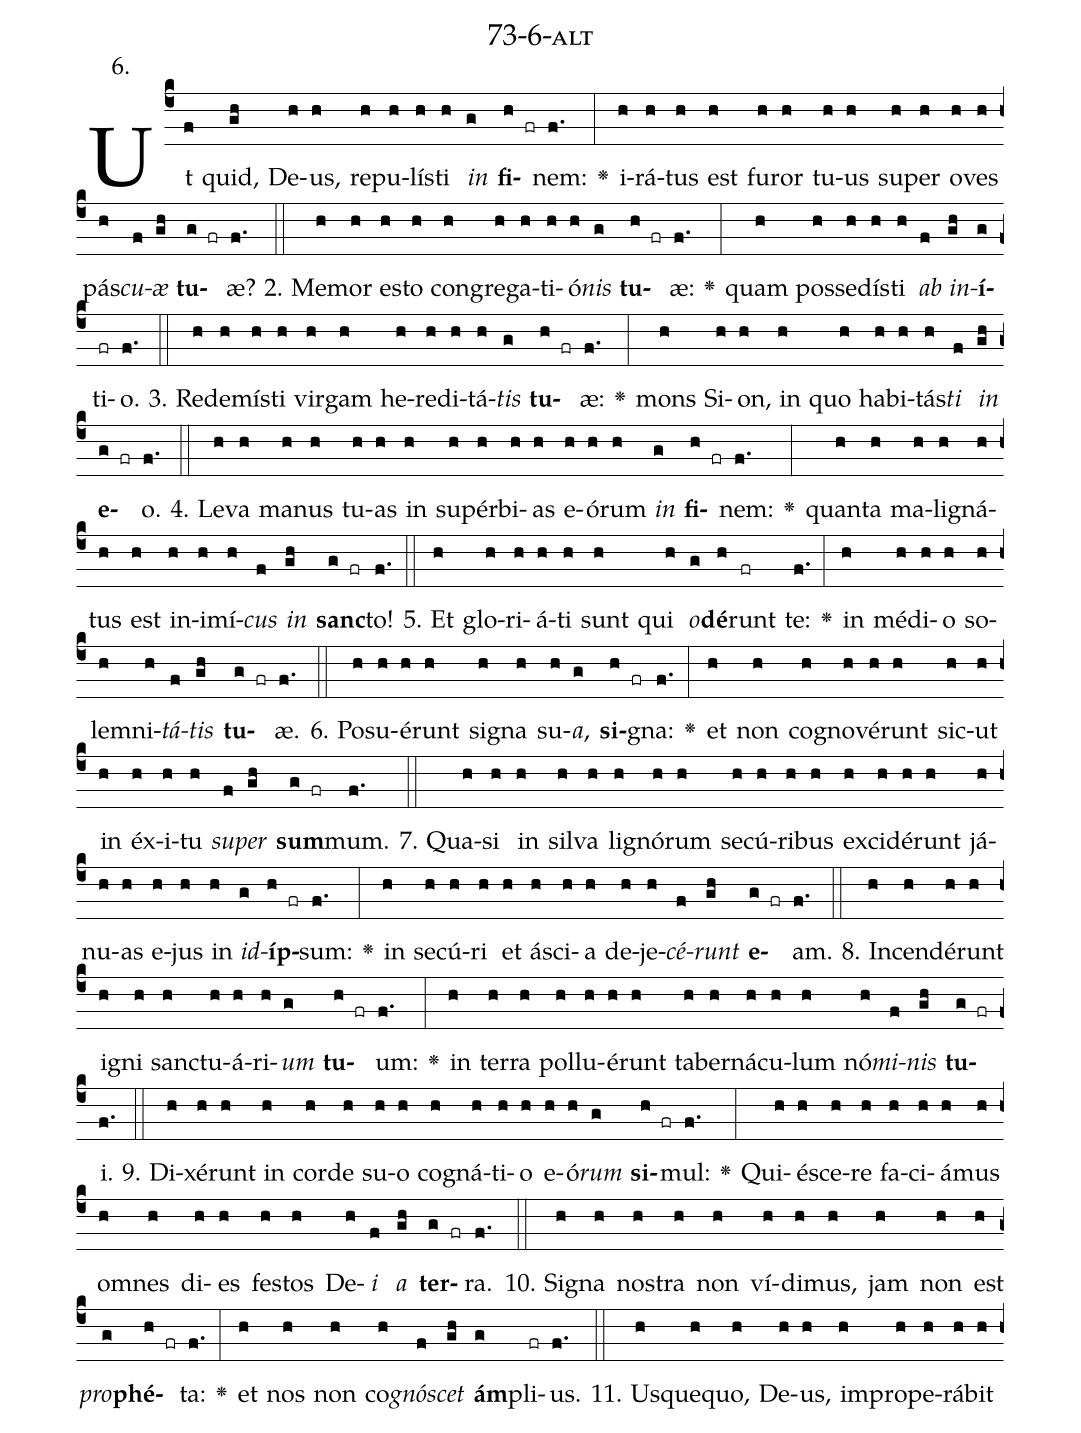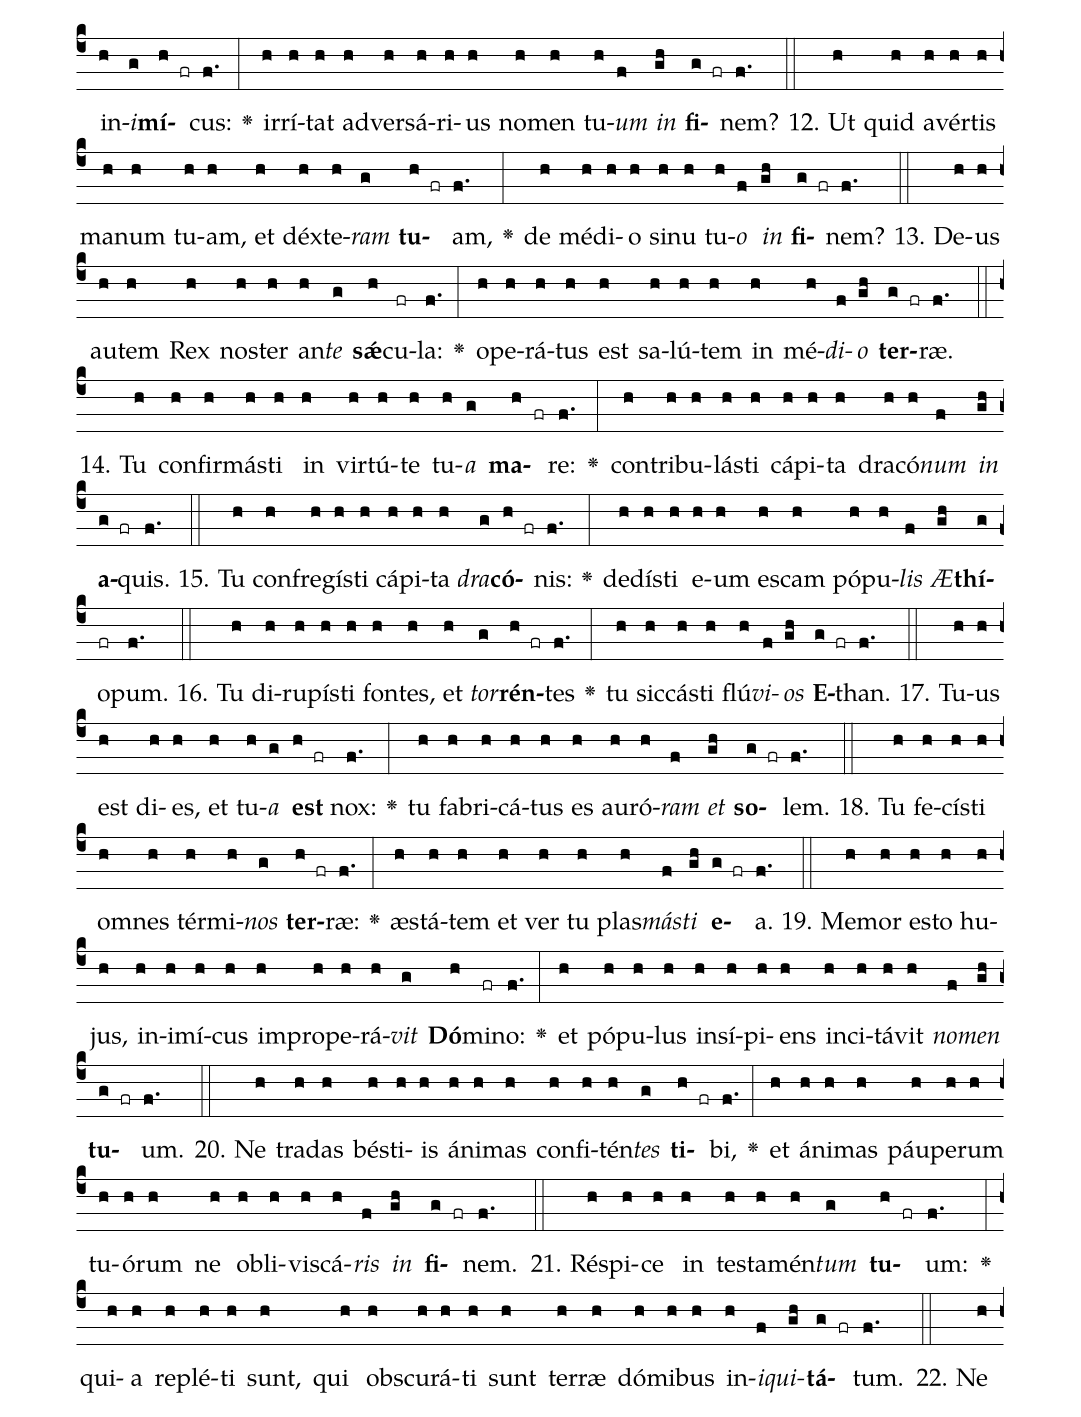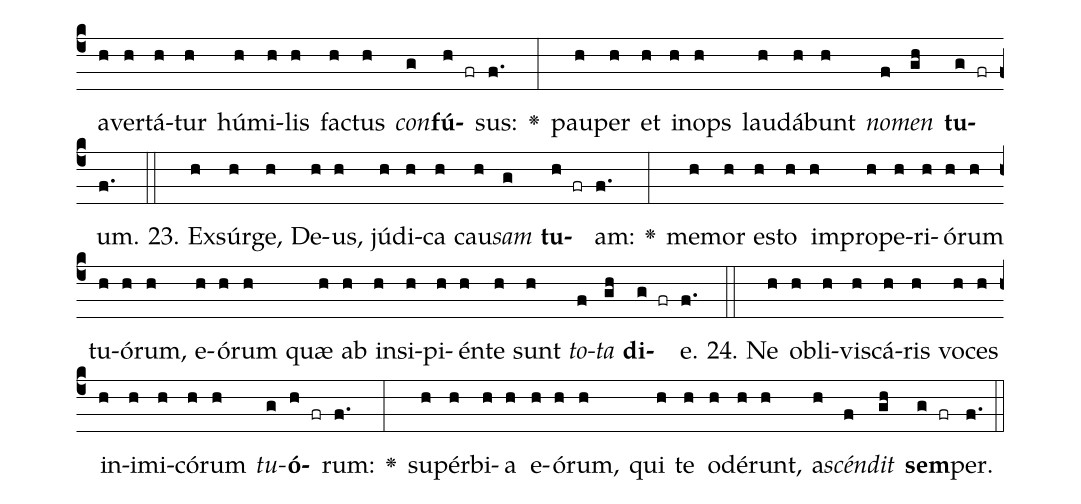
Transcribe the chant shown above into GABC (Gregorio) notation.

name: 73-6-alt;
annotation: 6.;
%%
(c4)Ut(f) quid,(gh) De(h)us,(h) re(h)pu(h)lís(h)ti(h) <i>in</i>(g) <b>fi</b>(h fr)nem:(f.) <v>\greheightstar</v>(:) i(h)rá(h)tus(h) est(h) fu(h)ror(h) tu(h)us(h) su(h)per(h) o(h)ves(h) pás(h)<i>cu</i>(f)<i>æ</i>(gh) <b>tu</b>(g fr)æ?(f.) (::)
2. Me(h)mor(h) es(h)to(h) con(h)gre(h)ga(h)ti(h)ó(h)<i>nis</i>(g) <b>tu</b>(h fr)æ:(f.) <v>\greheightstar</v>(:) quam(h) pos(h)se(h)dís(h)ti(h) <i>ab</i>(f) <i>in</i>(gh)<b>í</b>(g)ti(fr)o.(f.) (::)
3. Red(h)e(h)mís(h)ti(h) vir(h)gam(h) he(h)re(h)di(h)tá(h)<i>tis</i>(g) <b>tu</b>(h fr)æ:(f.) <v>\greheightstar</v>(:) mons(h) Si(h)on,(h) in(h) quo(h) ha(h)bi(h)tás(h)<i>ti</i>(f) <i>in</i>(gh) <b>e</b>(g fr)o.(f.) (::)
4. Le(h)va(h) ma(h)nus(h) tu(h)as(h) in(h) su(h)pér(h)bi(h)as(h) e(h)ó(h)rum(h) <i>in</i>(g) <b>fi</b>(h fr)nem:(f.) <v>\greheightstar</v>(:) quan(h)ta(h) ma(h)li(h)gná(h)tus(h) est(h) in(h)i(h)mí(h)<i>cus</i>(f) <i>in</i>(gh) <b>sanc</b>(g fr)to!(f.) (::)
5. Et(h) glo(h)ri(h)á(h)ti(h) sunt(h) qui(h) <i>o</i>(g)<b>dé</b>(h)runt(fr) te:(f.) <v>\greheightstar</v>(:) in(h) mé(h)di(h)o(h) so(h)lem(h)ni(h)<i>tá</i>(f)<i>tis</i>(gh) <b>tu</b>(g fr)æ.(f.) (::)
6. Po(h)su(h)é(h)runt(h) si(h)gna(h) su(h)<i>a</i>,(g) <b>si</b>(h fr)gna:(f.) <v>\greheightstar</v>(:) et(h) non(h) co(h)gno(h)vé(h)runt(h) sic(h)ut(h) in(h) éx(h)i(h)tu(h) <i>su</i>(f)<i>per</i>(gh) <b>sum</b>(g fr)mum.(f.) (::)
7. Qua(h)si(h) in(h) sil(h)va(h) li(h)gnó(h)rum(h) se(h)cú(h)ri(h)bus(h) ex(h)ci(h)dé(h)runt(h) já(h)nu(h)as(h) e(h)jus(h) in(h) <i>id</i>(g)<b>íp</b>(h fr)sum:(f.) <v>\greheightstar</v>(:) in(h) se(h)cú(h)ri(h) et(h) á(h)sci(h)a(h) de(h)je(h)<i>cé</i>(f)<i>runt</i>(gh) <b>e</b>(g fr)am.(f.) (::)
8. In(h)cen(h)dé(h)runt(h) i(h)gni(h) sanc(h)tu(h)á(h)ri(h)<i>um</i>(g) <b>tu</b>(h fr)um:(f.) <v>\greheightstar</v>(:) in(h) ter(h)ra(h) pol(h)lu(h)é(h)runt(h) ta(h)ber(h)ná(h)cu(h)lum(h) nó(h)<i>mi</i>(f)<i>nis</i>(gh) <b>tu</b>(g fr)i.(f.) (::)
9. Di(h)xé(h)runt(h) in(h) cor(h)de(h) su(h)o(h) co(h)gná(h)ti(h)o(h) e(h)ó(h)<i>rum</i>(g) <b>si</b>(h fr)mul:(f.) <v>\greheightstar</v>(:) Qui(h)é(h)sce(h)re(h) fa(h)ci(h)á(h)mus(h) om(h)nes(h) di(h)es(h) fes(h)tos(h) De(h)<i>i</i>(f) <i>a</i>(gh) <b>ter</b>(g fr)ra.(f.) (::)
10. Si(h)gna(h) nos(h)tra(h) non(h) ví(h)di(h)mus,(h) jam(h) non(h) est(h) <i>pro</i>(g)<b>phé</b>(h fr)ta:(f.) <v>\greheightstar</v>(:) et(h) nos(h) non(h) co(h)<i>gnó</i>(f)<i>scet</i>(gh) <b>ám</b>(g)pli(fr)us.(f.) (::)
11. Us(h)que(h)quo,(h) De(h)us,(h) im(h)pro(h)pe(h)rá(h)bit(h) in(h)<i>i</i>(g)<b>mí</b>(h fr)cus:(f.) <v>\greheightstar</v>(:) ir(h)rí(h)tat(h) ad(h)ver(h)sá(h)ri(h)us(h) no(h)men(h) tu(h)<i>um</i>(f) <i>in</i>(gh) <b>fi</b>(g fr)nem?(f.) (::)
12. Ut(h) quid(h) a(h)vér(h)tis(h) ma(h)num(h) tu(h)am,(h) et(h) déx(h)te(h)<i>ram</i>(g) <b>tu</b>(h fr)am,(f.) <v>\greheightstar</v>(:) de(h) mé(h)di(h)o(h) si(h)nu(h) tu(h)<i>o</i>(f) <i>in</i>(gh) <b>fi</b>(g fr)nem?(f.) (::)
13. De(h)us(h) au(h)tem(h) Rex(h) nos(h)ter(h) an(h)<i>te</i>(g) <b>sǽ</b>(h)cu(fr)la:(f.) <v>\greheightstar</v>(:) o(h)pe(h)rá(h)tus(h) est(h) sa(h)lú(h)tem(h) in(h) mé(h)<i>di</i>(f)<i>o</i>(gh) <b>ter</b>(g fr)ræ.(f.) (::)
14. Tu(h) con(h)fir(h)más(h)ti(h) in(h) vir(h)tú(h)te(h) tu(h)<i>a</i>(g) <b>ma</b>(h fr)re:(f.) <v>\greheightstar</v>(:) con(h)tri(h)bu(h)lás(h)ti(h) cá(h)pi(h)ta(h) dra(h)có(h)<i>num</i>(f) <i>in</i>(gh) <b>a</b>(g fr)quis.(f.) (::)
15. Tu(h) con(h)fre(h)gís(h)ti(h) cá(h)pi(h)ta(h) <i>dra</i>(g)<b>có</b>(h fr)nis:(f.) <v>\greheightstar</v>(:) de(h)dís(h)ti(h) e(h)um(h) es(h)cam(h) pó(h)pu(h)<i>lis</i>(f) <i>Æ</i>(gh)<b>thí</b>(g)o(fr)pum.(f.) (::)
16. Tu(h) di(h)ru(h)pís(h)ti(h) fon(h)tes,(h) et(h) <i>tor</i>(g)<b>rén</b>(h fr)tes(f.) <v>\greheightstar</v>(:) tu(h) sic(h)cás(h)ti(h) flú(h)<i>vi</i>(f)<i>os</i>(gh) <b>E</b>(g fr)than.(f.) (::)
17. Tu(h)us(h) est(h) di(h)es,(h) et(h) tu(h)<i>a</i>(g) <b>est</b>(h fr) nox:(f.) <v>\greheightstar</v>(:) tu(h) fa(h)bri(h)cá(h)tus(h) es(h) au(h)ró(h)<i>ram</i>(f) <i>et</i>(gh) <b>so</b>(g fr)lem.(f.) (::)
18. Tu(h) fe(h)cís(h)ti(h) om(h)nes(h) tér(h)mi(h)<i>nos</i>(g) <b>ter</b>(h fr)ræ:(f.) <v>\greheightstar</v>(:) æs(h)tá(h)tem(h) et(h) ver(h) tu(h) plas(h)<i>más</i>(f)<i>ti</i>(gh) <b>e</b>(g fr)a.(f.) (::)
19. Me(h)mor(h) es(h)to(h) hu(h)jus,(h) in(h)i(h)mí(h)cus(h) im(h)pro(h)pe(h)rá(h)<i>vit</i>(g) <b>Dó</b>(h)mi(fr)no:(f.) <v>\greheightstar</v>(:) et(h) pó(h)pu(h)lus(h) in(h)sí(h)pi(h)ens(h) in(h)ci(h)tá(h)vit(h) <i>no</i>(f)<i>men</i>(gh) <b>tu</b>(g fr)um.(f.) (::)
20. Ne(h) tra(h)das(h) bés(h)ti(h)is(h) á(h)ni(h)mas(h) con(h)fi(h)tén(h)<i>tes</i>(g) <b>ti</b>(h fr)bi,(f.) <v>\greheightstar</v>(:) et(h) á(h)ni(h)mas(h) páu(h)pe(h)rum(h) tu(h)ó(h)rum(h) ne(h) ob(h)li(h)vis(h)cá(h)<i>ris</i>(f) <i>in</i>(gh) <b>fi</b>(g fr)nem.(f.) (::)
21. Ré(h)spi(h)ce(h) in(h) tes(h)ta(h)mén(h)<i>tum</i>(g) <b>tu</b>(h fr)um:(f.) <v>\greheightstar</v>(:) qui(h)a(h) re(h)plé(h)ti(h) sunt,(h) qui(h) obs(h)cu(h)rá(h)ti(h) sunt(h) ter(h)ræ(h) dó(h)mi(h)bus(h) in(h)<i>i</i>(f)<i>qui</i>(gh)<b>tá</b>(g fr)tum.(f.) (::)
22. Ne(h) a(h)ver(h)tá(h)tur(h) hú(h)mi(h)lis(h) fac(h)tus(h) <i>con</i>(g)<b>fú</b>(h fr)sus:(f.) <v>\greheightstar</v>(:) pau(h)per(h) et(h) in(h)ops(h) lau(h)dá(h)bunt(h) <i>no</i>(f)<i>men</i>(gh) <b>tu</b>(g fr)um.(f.) (::)
23. Ex(h)súr(h)ge,(h) De(h)us,(h) jú(h)di(h)ca(h) cau(h)<i>sam</i>(g) <b>tu</b>(h fr)am:(f.) <v>\greheightstar</v>(:) me(h)mor(h) es(h)to(h) im(h)pro(h)pe(h)ri(h)ó(h)rum(h) tu(h)ó(h)rum,(h) e(h)ó(h)rum(h) quæ(h) ab(h) in(h)si(h)pi(h)én(h)te(h) sunt(h) <i>to</i>(f)<i>ta</i>(gh) <b>di</b>(g fr)e.(f.) (::)
24. Ne(h) ob(h)li(h)vis(h)cá(h)ris(h) vo(h)ces(h) in(h)i(h)mi(h)có(h)rum(h) <i>tu</i>(g)<b>ó</b>(h fr)rum:(f.) <v>\greheightstar</v>(:) su(h)pér(h)bi(h)a(h) e(h)ó(h)rum,(h) qui(h) te(h) o(h)dé(h)runt,(h) a(h)<i>scén</i>(f)<i>dit</i>(gh) <b>sem</b>(g fr)per.(f.) (::)
